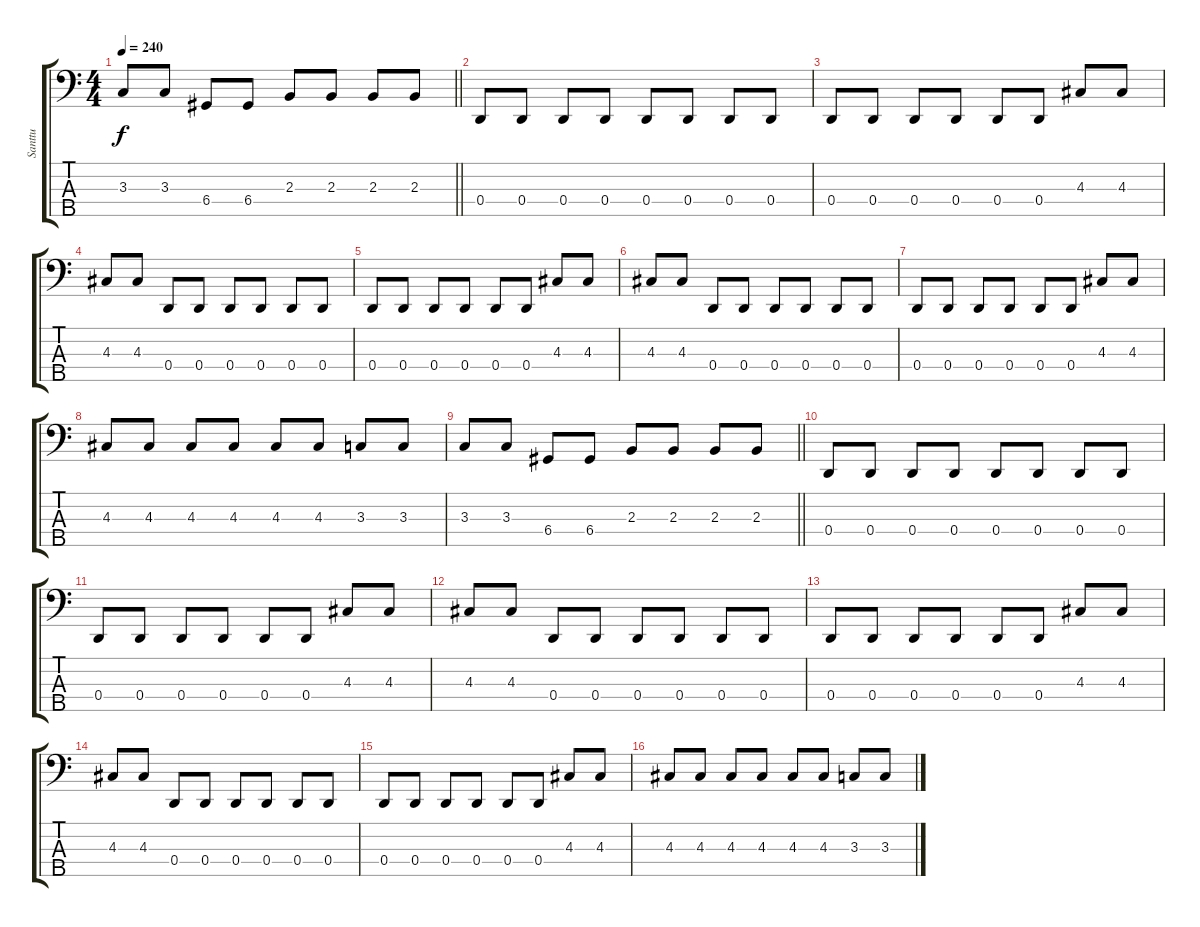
\track ("Santtu" "Santtu") {instrument electricbasspick}
\staff {score tabs}
\tuning (G2 D2 A1 D1 A0) {hide}
\ts (4 4)
\tempo 240
\clef f4
\barLineRight lightlight
\ks c
3.3.8{dy f} 3.3.8 6.4.8 6.4.8 2.3.8 2.3.8 2.3.8 2.3.8 |
0.4.8 0.4.8 0.4.8 0.4.8 0.4.8 0.4.8 0.4.8 0.4.8 |
0.4.8 0.4.8 0.4.8 0.4.8 0.4.8 0.4.8 4.3.8 4.3.8 |
4.3.8 4.3.8 0.4.8 0.4.8 0.4.8 0.4.8 0.4.8 0.4.8 |
0.4.8 0.4.8 0.4.8 0.4.8 0.4.8 0.4.8 4.3.8 4.3.8 |
4.3.8 4.3.8 0.4.8 0.4.8 0.4.8 0.4.8 0.4.8 0.4.8 |
0.4.8 0.4.8 0.4.8 0.4.8 0.4.8 0.4.8 4.3.8 4.3.8 |
4.3.8 4.3.8 4.3.8 4.3.8 4.3.8 4.3.8 3.3.8 3.3.8 |
\barLineRight lightlight
3.3.8 3.3.8 6.4.8 6.4.8 2.3.8 2.3.8 2.3.8 2.3.8 |
0.4.8 0.4.8 0.4.8 0.4.8 0.4.8 0.4.8 0.4.8 0.4.8 |
0.4.8 0.4.8 0.4.8 0.4.8 0.4.8 0.4.8 4.3.8 4.3.8 |
4.3.8 4.3.8 0.4.8 0.4.8 0.4.8 0.4.8 0.4.8 0.4.8 |
0.4.8 0.4.8 0.4.8 0.4.8 0.4.8 0.4.8 4.3.8 4.3.8 |
4.3.8 4.3.8 0.4.8 0.4.8 0.4.8 0.4.8 0.4.8 0.4.8 |
0.4.8 0.4.8 0.4.8 0.4.8 0.4.8 0.4.8 4.3.8 4.3.8 |
4.3.8 4.3.8 4.3.8 4.3.8 4.3.8 4.3.8 3.3.8 3.3.8
